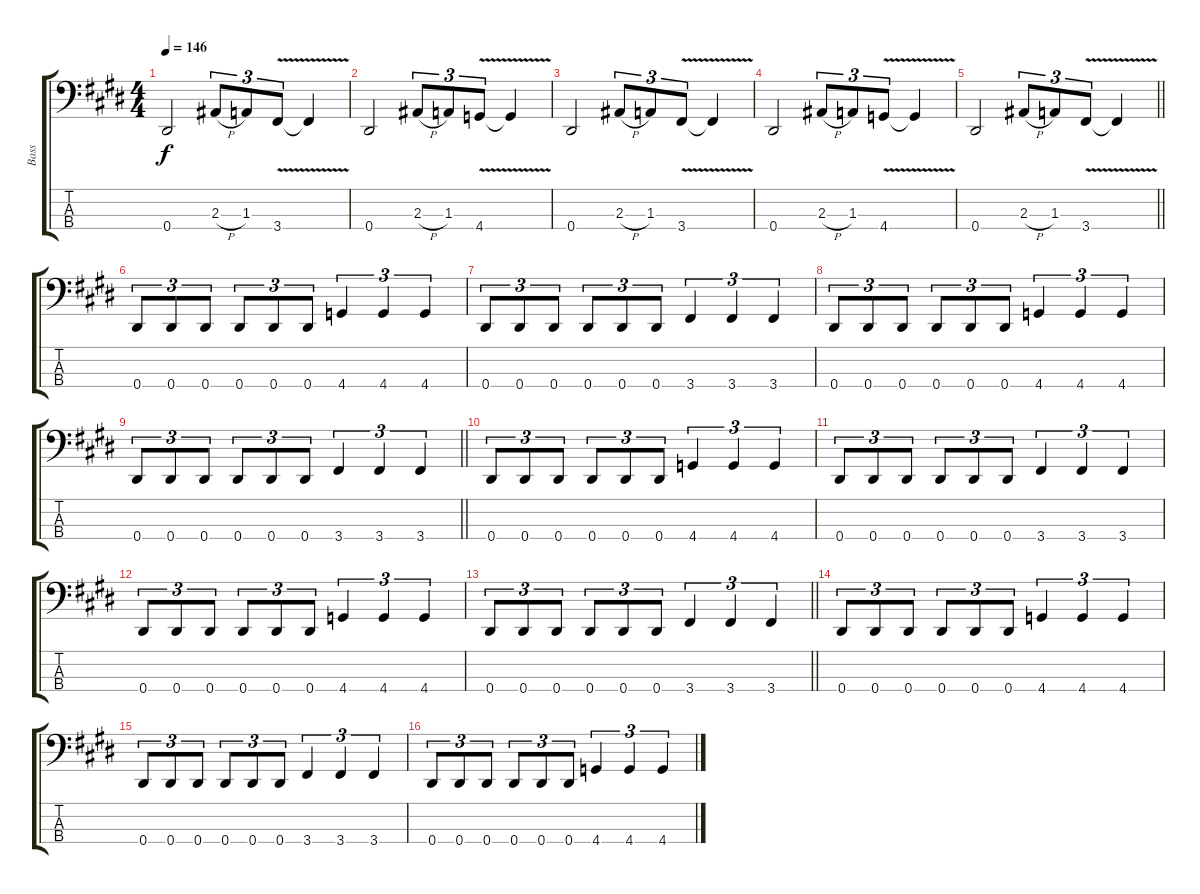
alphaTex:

\track ("Bass" "Bass") {instrument electricbasspick}
\staff {score tabs}
\tuning (Gb2 Db2 Ab1 Eb1) {hide}
\ts (4 4)
\tempo 146
\clef f4
\ks c#minor
0.4.2{dy f} 2.3{h}.8{tu (3 2)} 1.3.8{tu (3 2)} 3.4{v}.8{tu (3 2)} 3.4{t}.4 |
0.4.2 2.3{h}.8{tu (3 2)} 1.3.8{tu (3 2)} 4.4{v}.8{tu (3 2)} 4.4{t}.4 |
0.4.2 2.3{h}.8{tu (3 2)} 1.3.8{tu (3 2)} 3.4{v}.8{tu (3 2)} 3.4{t}.4 |
0.4.2 2.3{h}.8{tu (3 2)} 1.3.8{tu (3 2)} 4.4{v}.8{tu (3 2)} 4.4{t}.4 |
\barLineRight lightlight
0.4.2 2.3{h}.8{tu (3 2)} 1.3.8{tu (3 2)} 3.4{v}.8{tu (3 2)} 3.4{t}.4 |
0.4.8{tu (3 2)} 0.4.8{tu (3 2)} 0.4.8{tu (3 2)} 0.4.8{tu (3 2)} 0.4.8{tu (3 2)} 0.4.8{tu (3 2)} 4.4.4{tu (3 2)} 4.4.4{tu (3 2)} 4.4.4{tu (3 2)} |
0.4.8{tu (3 2)} 0.4.8{tu (3 2)} 0.4.8{tu (3 2)} 0.4.8{tu (3 2)} 0.4.8{tu (3 2)} 0.4.8{tu (3 2)} 3.4.4{tu (3 2)} 3.4.4{tu (3 2)} 3.4.4{tu (3 2)} |
0.4.8{tu (3 2)} 0.4.8{tu (3 2)} 0.4.8{tu (3 2)} 0.4.8{tu (3 2)} 0.4.8{tu (3 2)} 0.4.8{tu (3 2)} 4.4.4{tu (3 2)} 4.4.4{tu (3 2)} 4.4.4{tu (3 2)} |
\barLineRight lightlight
0.4.8{tu (3 2)} 0.4.8{tu (3 2)} 0.4.8{tu (3 2)} 0.4.8{tu (3 2)} 0.4.8{tu (3 2)} 0.4.8{tu (3 2)} 3.4.4{tu (3 2)} 3.4.4{tu (3 2)} 3.4.4{tu (3 2)} |
0.4.8{tu (3 2)} 0.4.8{tu (3 2)} 0.4.8{tu (3 2)} 0.4.8{tu (3 2)} 0.4.8{tu (3 2)} 0.4.8{tu (3 2)} 4.4.4{tu (3 2)} 4.4.4{tu (3 2)} 4.4.4{tu (3 2)} |
0.4.8{tu (3 2)} 0.4.8{tu (3 2)} 0.4.8{tu (3 2)} 0.4.8{tu (3 2)} 0.4.8{tu (3 2)} 0.4.8{tu (3 2)} 3.4.4{tu (3 2)} 3.4.4{tu (3 2)} 3.4.4{tu (3 2)} |
0.4.8{tu (3 2)} 0.4.8{tu (3 2)} 0.4.8{tu (3 2)} 0.4.8{tu (3 2)} 0.4.8{tu (3 2)} 0.4.8{tu (3 2)} 4.4.4{tu (3 2)} 4.4.4{tu (3 2)} 4.4.4{tu (3 2)} |
\barLineRight lightlight
0.4.8{tu (3 2)} 0.4.8{tu (3 2)} 0.4.8{tu (3 2)} 0.4.8{tu (3 2)} 0.4.8{tu (3 2)} 0.4.8{tu (3 2)} 3.4.4{tu (3 2)} 3.4.4{tu (3 2)} 3.4.4{tu (3 2)} |
0.4.8{tu (3 2)} 0.4.8{tu (3 2)} 0.4.8{tu (3 2)} 0.4.8{tu (3 2)} 0.4.8{tu (3 2)} 0.4.8{tu (3 2)} 4.4.4{tu (3 2)} 4.4.4{tu (3 2)} 4.4.4{tu (3 2)} |
0.4.8{tu (3 2)} 0.4.8{tu (3 2)} 0.4.8{tu (3 2)} 0.4.8{tu (3 2)} 0.4.8{tu (3 2)} 0.4.8{tu (3 2)} 3.4.4{tu (3 2)} 3.4.4{tu (3 2)} 3.4.4{tu (3 2)} |
0.4.8{tu (3 2)} 0.4.8{tu (3 2)} 0.4.8{tu (3 2)} 0.4.8{tu (3 2)} 0.4.8{tu (3 2)} 0.4.8{tu (3 2)} 4.4.4{tu (3 2)} 4.4.4{tu (3 2)} 4.4.4{tu (3 2)}
